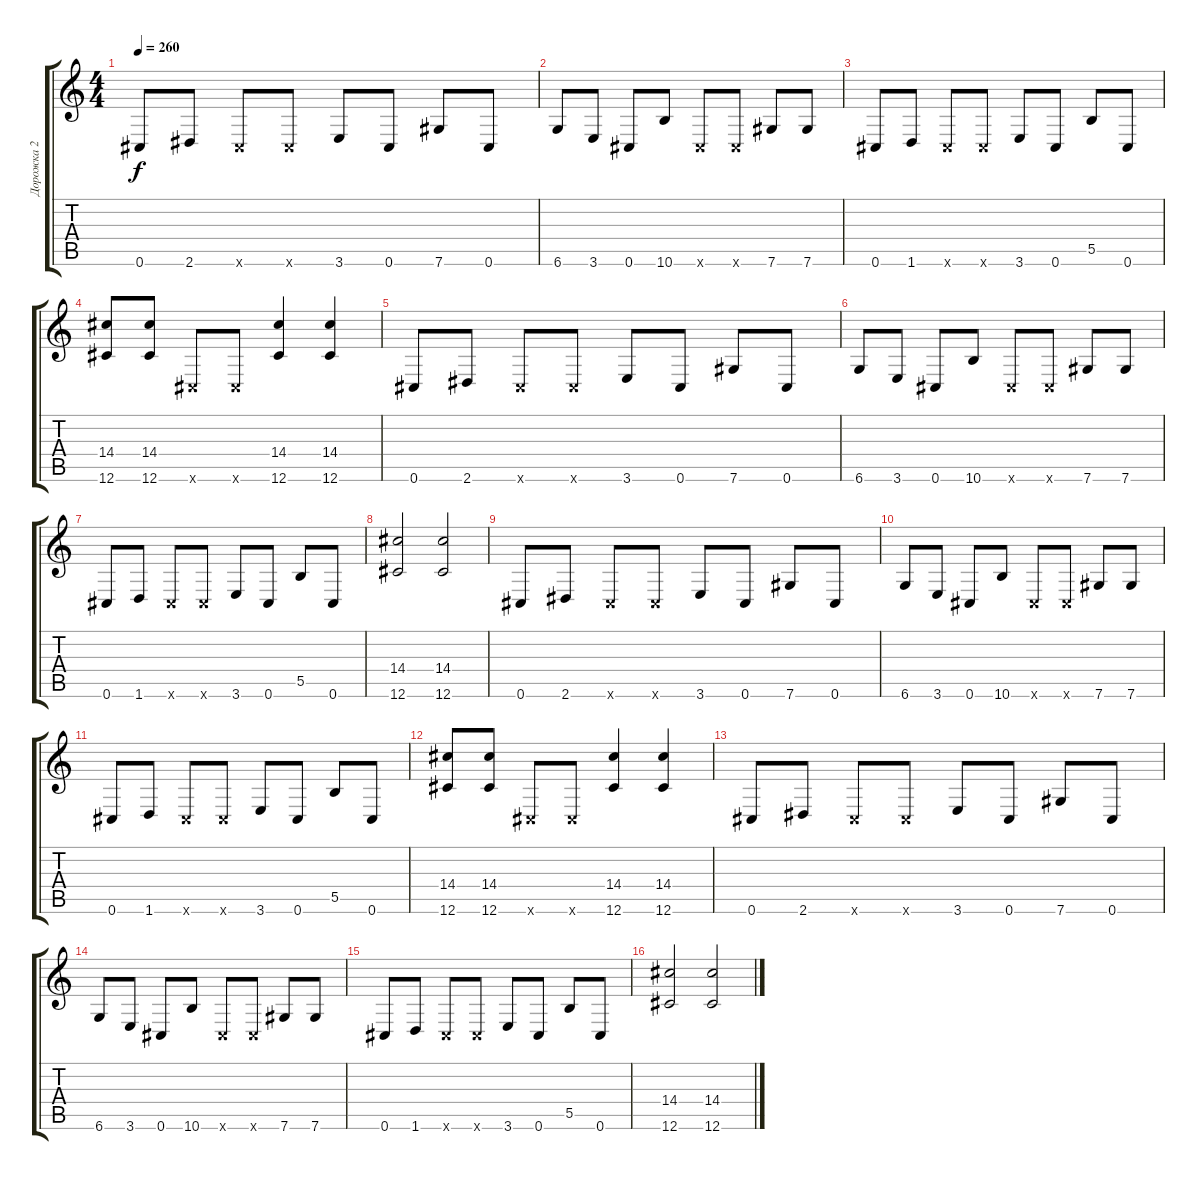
\track ("Дорожка 2" "Дорожка 2") {instrument distortionguitar}
\staff {score tabs}
\tuning (Db4 Ab3 E3 B2 Gb2 Db2) {hide}
\ts (4 4)
\tempo 260
\clef g2
\ks c
0.6.8{dy f} 2.6.8 0.6{x}.8 0.6{x}.8 3.6.8 0.6.8 7.6.8 0.6.8 |
6.6.8 3.6.8 0.6.8 10.6.8 0.6{x}.8 0.6{x}.8 7.6.8 7.6.8 |
0.6.8 1.6.8 0.6{x}.8 0.6{x}.8 3.6.8 0.6.8 5.5.8 0.6.8 |
(14.4 12.6).8 (14.4 12.6).8 0.6{x}.8 0.6{x}.8 (14.4 12.6).4 (14.4 12.6).4 |
0.6.8 2.6.8 0.6{x}.8 0.6{x}.8 3.6.8 0.6.8 7.6.8 0.6.8 |
6.6.8 3.6.8 0.6.8 10.6.8 0.6{x}.8 0.6{x}.8 7.6.8 7.6.8 |
0.6.8 1.6.8 0.6{x}.8 0.6{x}.8 3.6.8 0.6.8 5.5.8 0.6.8 |
(14.4 12.6).2 (14.4 12.6).2 |
0.6.8 2.6.8 0.6{x}.8 0.6{x}.8 3.6.8 0.6.8 7.6.8 0.6.8 |
6.6.8 3.6.8 0.6.8 10.6.8 0.6{x}.8 0.6{x}.8 7.6.8 7.6.8 |
0.6.8 1.6.8 0.6{x}.8 0.6{x}.8 3.6.8 0.6.8 5.5.8 0.6.8 |
(14.4 12.6).8 (14.4 12.6).8 0.6{x}.8 0.6{x}.8 (14.4 12.6).4 (14.4 12.6).4 |
0.6.8 2.6.8 0.6{x}.8 0.6{x}.8 3.6.8 0.6.8 7.6.8 0.6.8 |
6.6.8 3.6.8 0.6.8 10.6.8 0.6{x}.8 0.6{x}.8 7.6.8 7.6.8 |
0.6.8 1.6.8 0.6{x}.8 0.6{x}.8 3.6.8 0.6.8 5.5.8 0.6.8 |
(14.4 12.6).2 (14.4 12.6).2
